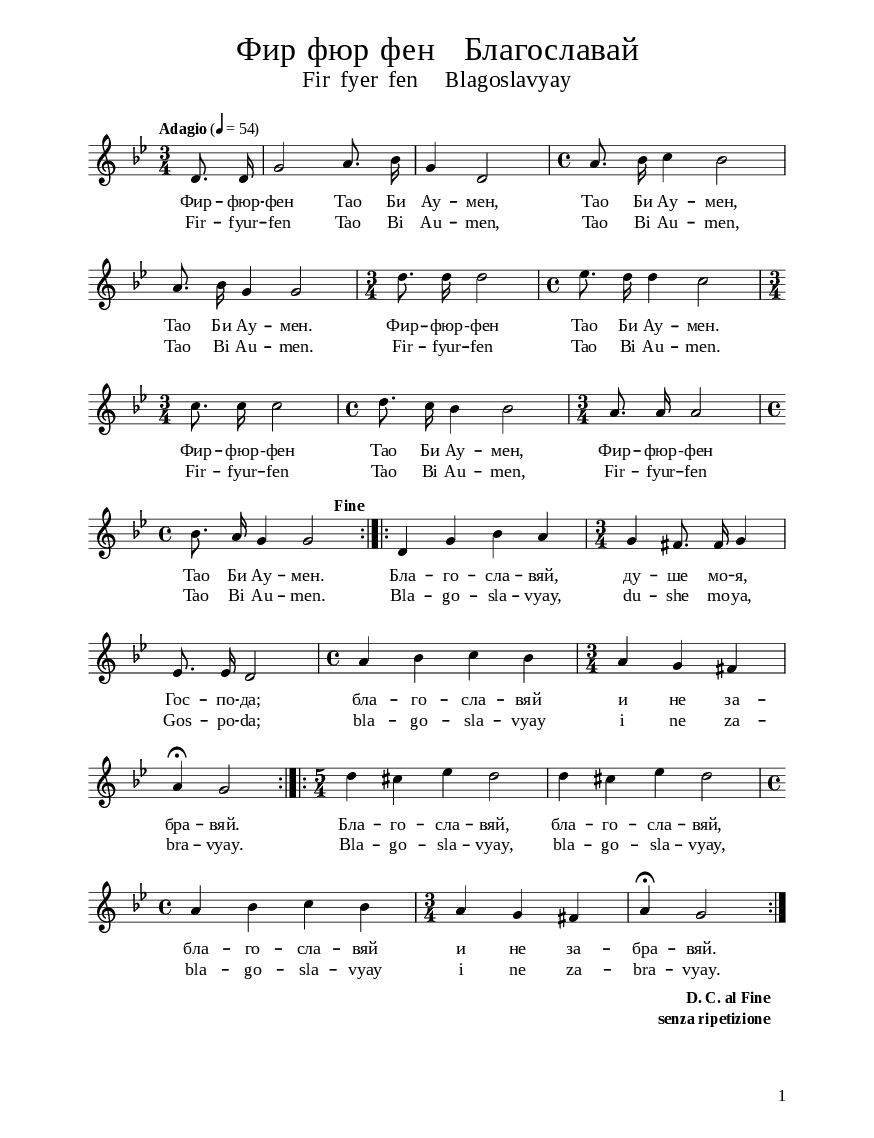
\version "2.22.0"

\paper {
  #(set-paper-size "a5")
}

\bookpart {
  \paper {
    print-all-headers = ##t
    print-page-number = ##t
    print-first-page-number = ##t

    % put page numbers on the bottom
    oddHeaderMarkup = \markup ""
    evenHeaderMarkup = \markup ""
    oddFooterMarkup = \markup
    \fill-line {
      ""
      \on-the-fly #print-page-number-check-first \fromproperty #'page:page-number-string
    }
    evenFooterMarkup = \markup
    \fill-line {
      \on-the-fly #print-page-number-check-first \fromproperty #'page:page-number-string
      ""
    }

    left-margin = 1.5\cm
    right-margin = 1.5\cm
    top-margin = 1.6\cm
    bottom-margin = 1.2\cm
    ragged-bottom = ##t % do not spread the staves to fill the whole vertical space

    % change lyrics and titles font (affects notes also)
    fonts =
    #(make-pango-font-tree
      "Times New Roman"
      "DejaVu Sans"
      "DejaVu Sans Mono"
      (/ (* staff-height pt) 3.6))

    % change distance between staves
    system-system-spacing =
    #'((basic-distance . 12)
       (minimum-distance . 6)
       (padding . 1)
       (stretchability . 12))
  }

  \header {
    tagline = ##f
  }

  \score{
    \layout {
      indent = 0.0\cm % remove first line indentation
      %ragged-last = ##t % do not spread last line to fill the whole space
      \context {
        \Score
        \omit BarNumber %remove bar numbers
      } % context

      \context {
        % change staff size
        \Staff
        fontSize = #+0 % affects notes size only
        \override StaffSymbol #'staff-space = #(magstep -3)
        \override StaffSymbol #'thickness = #0.5
        \override BarLine #'hair-thickness = #1
        %\override StaffSymbol #'ledger-line-thickness = #'(0 . 0)
      }

      \context {
        % adjust space between staff and lyrics and between the two lyric lines
        \Lyrics
        \override VerticalAxisGroup.nonstaff-relatedstaff-spacing = #'((basic-distance . 4.5))
        \override VerticalAxisGroup.nonstaff-nonstaff-spacing = #'((minimum-distance . 2))
      }
    } % layout

    \new Voice \absolute  {
      \clef treble
      \key g\minor
      \time 3/4
      %\tempo "Moderato" 8 = 160
      \tempo \markup {
        % make tempo note smaller
        \concat {
          "Adagio " \normal-text { "(" }
          \teeny \general-align #Y #DOWN \note {4} #0.8
          \normal-text { " = 54)" }
        }
      }
      \partial 4
      \autoBeamOff

      d'8. d'16 | g'2 a'8. bes'16 |  g'4 d'2 | \time 4/4  a'8. bes'16 c''4 bes'2 | \break

      a'8. bes'16 g'4 g'2 | \time 3/4  d''8. d''16 d''2 | \time 4/4  es''8. d''16 d''4 c''2 \break

      \time 3/4  c''8. c''16 c''2 | \time 4/4  d''8. c''16 bes'4 bes'2 | \time 3/4  a'8. a'16 a'2 \break |

      \time 4/4  bes'8. a'16 g'4 g'2^\markup \bold "        Fine"  
        | \bar ":|.|:" d'4 g'4 bes'4 a'4 |  \time 3/4  g'4 fis'8. fis'16 g'4 \break |

        es'8. es'16 d'2 | \time 4/4  a'4 bes'4 c''4 bes'4 | \time 3/4  a'4 g'4 fis'4 \break |

        a'4 \fermata g'2 | \bar ":|.|:" \time 5/4  
          d''4 cis''4 es''4 d''2 | d''4 cis''4 es''4 d''2 \break |

          \time 4/4  a'4 bes'4 c''4 bes'4 | \time 3/4  a'4 g'4 fis'4 |  a'4 \fermata g'2
        | \bar ":|."
    }

    \addlyrics {
      Фир -- фюр --
      фен Тао Би Ау -- мен, Тао Би Ау -- мен, Тао Би
      Ау -- мен. Фир -- фюр -- "-фен" Тао Би Ау -- мен.
      Фир -- фюр -- "-фен" Тао Би Ау -- мен, Фир -- фюр --
      "-фен" Тао Би Ау -- мен. Бла -- го -- сла -- вяй,
      ду -- ше мо -- я, Гос -- по -- да; бла -- го --
      сла -- вяй и не за -- бра -- вяй. Бла -- го --
      сла -- вяй, бла -- го -- сла -- вяй, бла -- го --
      сла -- вяй и не за -- бра -- вяй.}
      \addlyrics {
        Fir -- fyur --
        fen Tao Bi Au -- men, Tao Bi Au -- men, Tao Bi
        Au -- men. Fir -- fyur -- fen Tao Bi Au -- men.
        Fir -- fyur -- fen Tao Bi Au -- men, Fir -- fyur --
        fen Tao Bi Au -- men. Bla -- go -- sla -- vyay,
        du -- she mo -- ya, Gos -- po -- da; bla -- go --
        sla -- vyay i ne za -- bra -- vyay. Bla -- go --
        sla -- vyay, bla -- go -- sla -- vyay, bla -- go --
        sla -- vyay i ne za -- bra -- vyay.}

        \header {
          title = \markup \column \normal-text \fontsize #2.5 {
            \center-align
            \line { Фир фюр фен \line { " " }  Благославай }
            \vspace #-0.6
            \center-align
            \line \fontsize #-3 { Fir fyer fen \line { " " } Blagoslavyay}
            \vspace #-0.8
            \center-align
            \line \fontsize #-3 { " " }
          }
        }

        \midi{}

      } % score

  \markup \halign #-11.1 \raise #2.8 \override #'(baseline-skip . 2) { 
    \column  { 
      \line  { 
        \bold \right-align { "D. C. al Fine" }
      }
      \line  { 
        \bold \right-align { "senza ripetizione" }
      }
    }
  } 


  \pageBreak
  % include foreign translation(s) of the song
  \version "2.22.0"

\markup \fill-line { \fontsize #6 "Fir fyur fen - Segne" }
\markup \null
\markup \null
\markup \fontsize #+2.5 {
  \hspace #10
  \override #'(baseline-skip . 2)

  \column {
    \line { " " }

    \line {   "   "Fir-fyur-fen Tao Bi Au-men, }
    \line {   "   "Tao Bi Au-men, Tao Bi Au-men.}
    \line {   "   "Fir-fyur-fen Tao Bi Au-men, }
    \line {   "   "Fir-fyur-fen Tao Bi Au-men, }
    \line {   "   "Fir-fyur-fen Tao Bi Au-men. }
    \line {   "   " }
    \line {   "   "Segne meine Seele den Herrn,}
    \line {   "   "segne und vergiss nicht}
    \line {   "   "Segne, segne, segne und vergiß nicht.}



  }


}


} % bookpart
